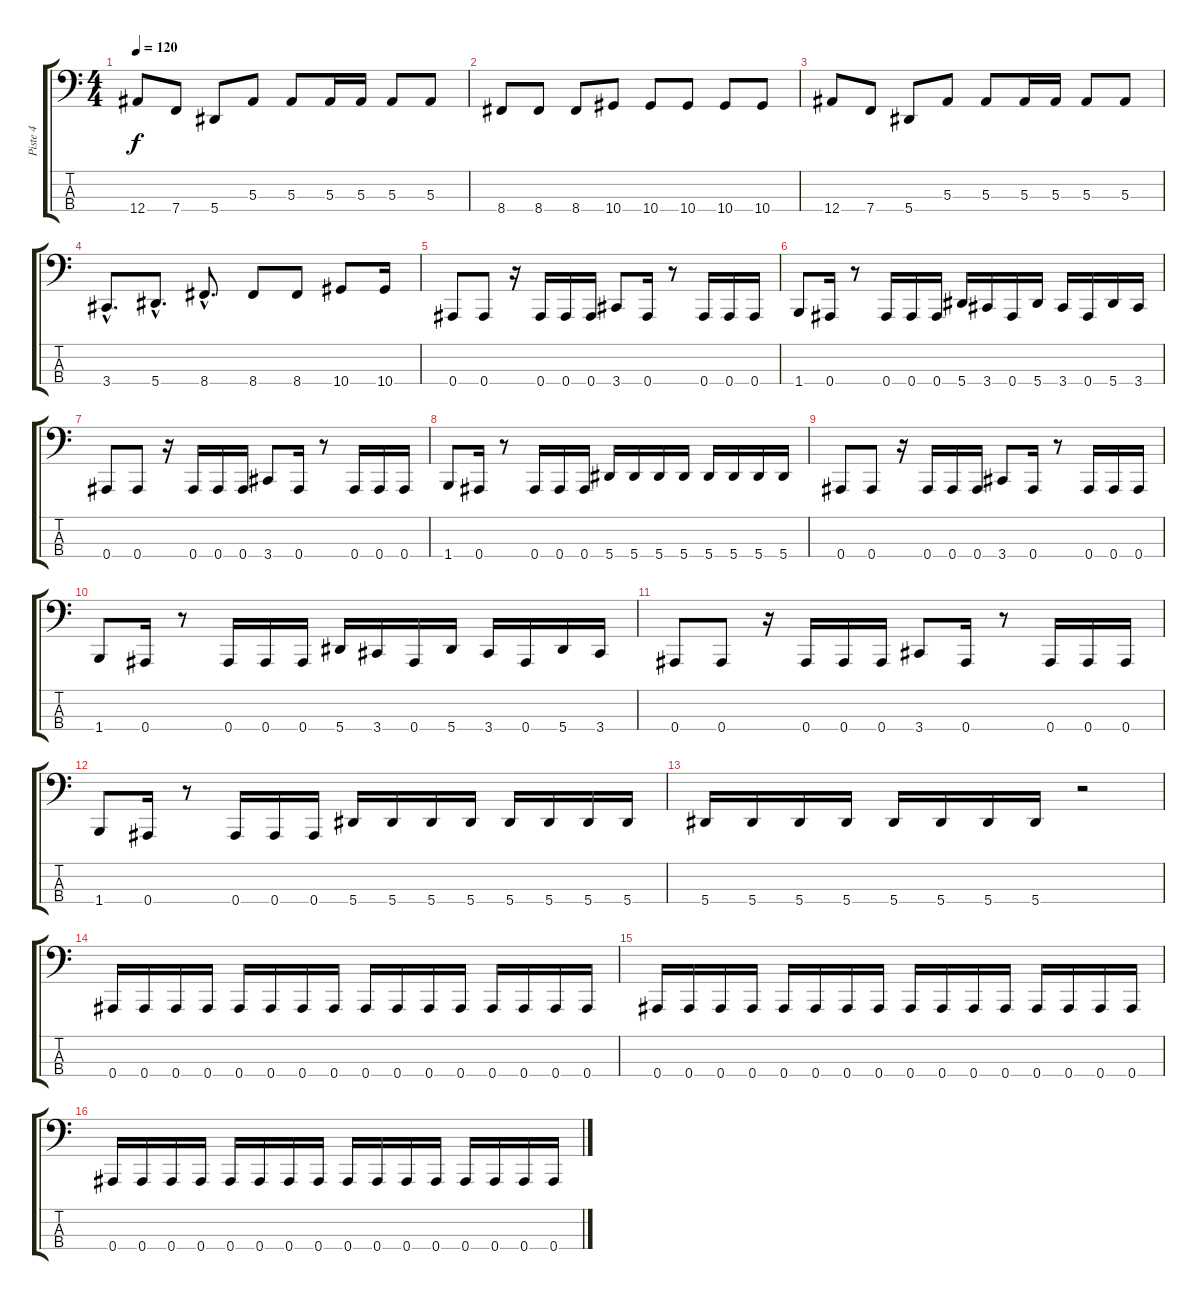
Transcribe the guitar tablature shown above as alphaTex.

\track ("Piste 4" "Piste 4") {instrument electricbassfinger}
\staff {score tabs}
\tuning (Eb2 Bb1 F1 Bb0) {hide}
\ts (4 4)
\tempo 120
\clef f4
\ks c
12.4.8{dy f} 7.4.8 5.4.8 5.3.8 5.3.8 5.3.16 5.3.16 5.3.8 5.3.8 |
8.4.8 8.4.8 8.4.8 10.4.8 10.4.8 10.4.8 10.4.8 10.4.8 |
12.4.8 7.4.8 5.4.8 5.3.8 5.3.8 5.3.16 5.3.16 5.3.8 5.3.8 |
3.4{hac}.8{d} 5.4{hac}.8{d} 8.4{hac}.8{d} 8.4.8 8.4.8 10.4.8 10.4.16 |
0.4.8 0.4.8 r.16 0.4.16 0.4.16 0.4.16 3.4.8 0.4.16 r.8 0.4.16 0.4.16 0.4.16 |
1.4.8 0.4.16 r.8 0.4.16 0.4.16 0.4.16 5.4.16 3.4.16 0.4.16 5.4.16 3.4.16 0.4.16 5.4.16 3.4.16 |
0.4.8 0.4.8 r.16 0.4.16 0.4.16 0.4.16 3.4.8 0.4.16 r.8 0.4.16 0.4.16 0.4.16 |
1.4.8 0.4.16 r.8 0.4.16 0.4.16 0.4.16 5.4.16 5.4.16 5.4.16 5.4.16 5.4.16 5.4.16 5.4.16 5.4.16 |
0.4.8 0.4.8 r.16 0.4.16 0.4.16 0.4.16 3.4.8 0.4.16 r.8 0.4.16 0.4.16 0.4.16 |
1.4.8 0.4.16 r.8 0.4.16 0.4.16 0.4.16 5.4.16 3.4.16 0.4.16 5.4.16 3.4.16 0.4.16 5.4.16 3.4.16 |
0.4.8 0.4.8 r.16 0.4.16 0.4.16 0.4.16 3.4.8 0.4.16 r.8 0.4.16 0.4.16 0.4.16 |
1.4.8 0.4.16 r.8 0.4.16 0.4.16 0.4.16 5.4.16 5.4.16 5.4.16 5.4.16 5.4.16 5.4.16 5.4.16 5.4.16 |
5.4.16 5.4.16 5.4.16 5.4.16 5.4.16 5.4.16 5.4.16 5.4.16 r.2 |
0.4.16 0.4.16 0.4.16 0.4.16 0.4.16 0.4.16 0.4.16 0.4.16 0.4.16 0.4.16 0.4.16 0.4.16 0.4.16 0.4.16 0.4.16 0.4.16 |
0.4.16 0.4.16 0.4.16 0.4.16 0.4.16 0.4.16 0.4.16 0.4.16 0.4.16 0.4.16 0.4.16 0.4.16 0.4.16 0.4.16 0.4.16 0.4.16 |
0.4.16 0.4.16 0.4.16 0.4.16 0.4.16 0.4.16 0.4.16 0.4.16 0.4.16 0.4.16 0.4.16 0.4.16 0.4.16 0.4.16 0.4.16 0.4.16
